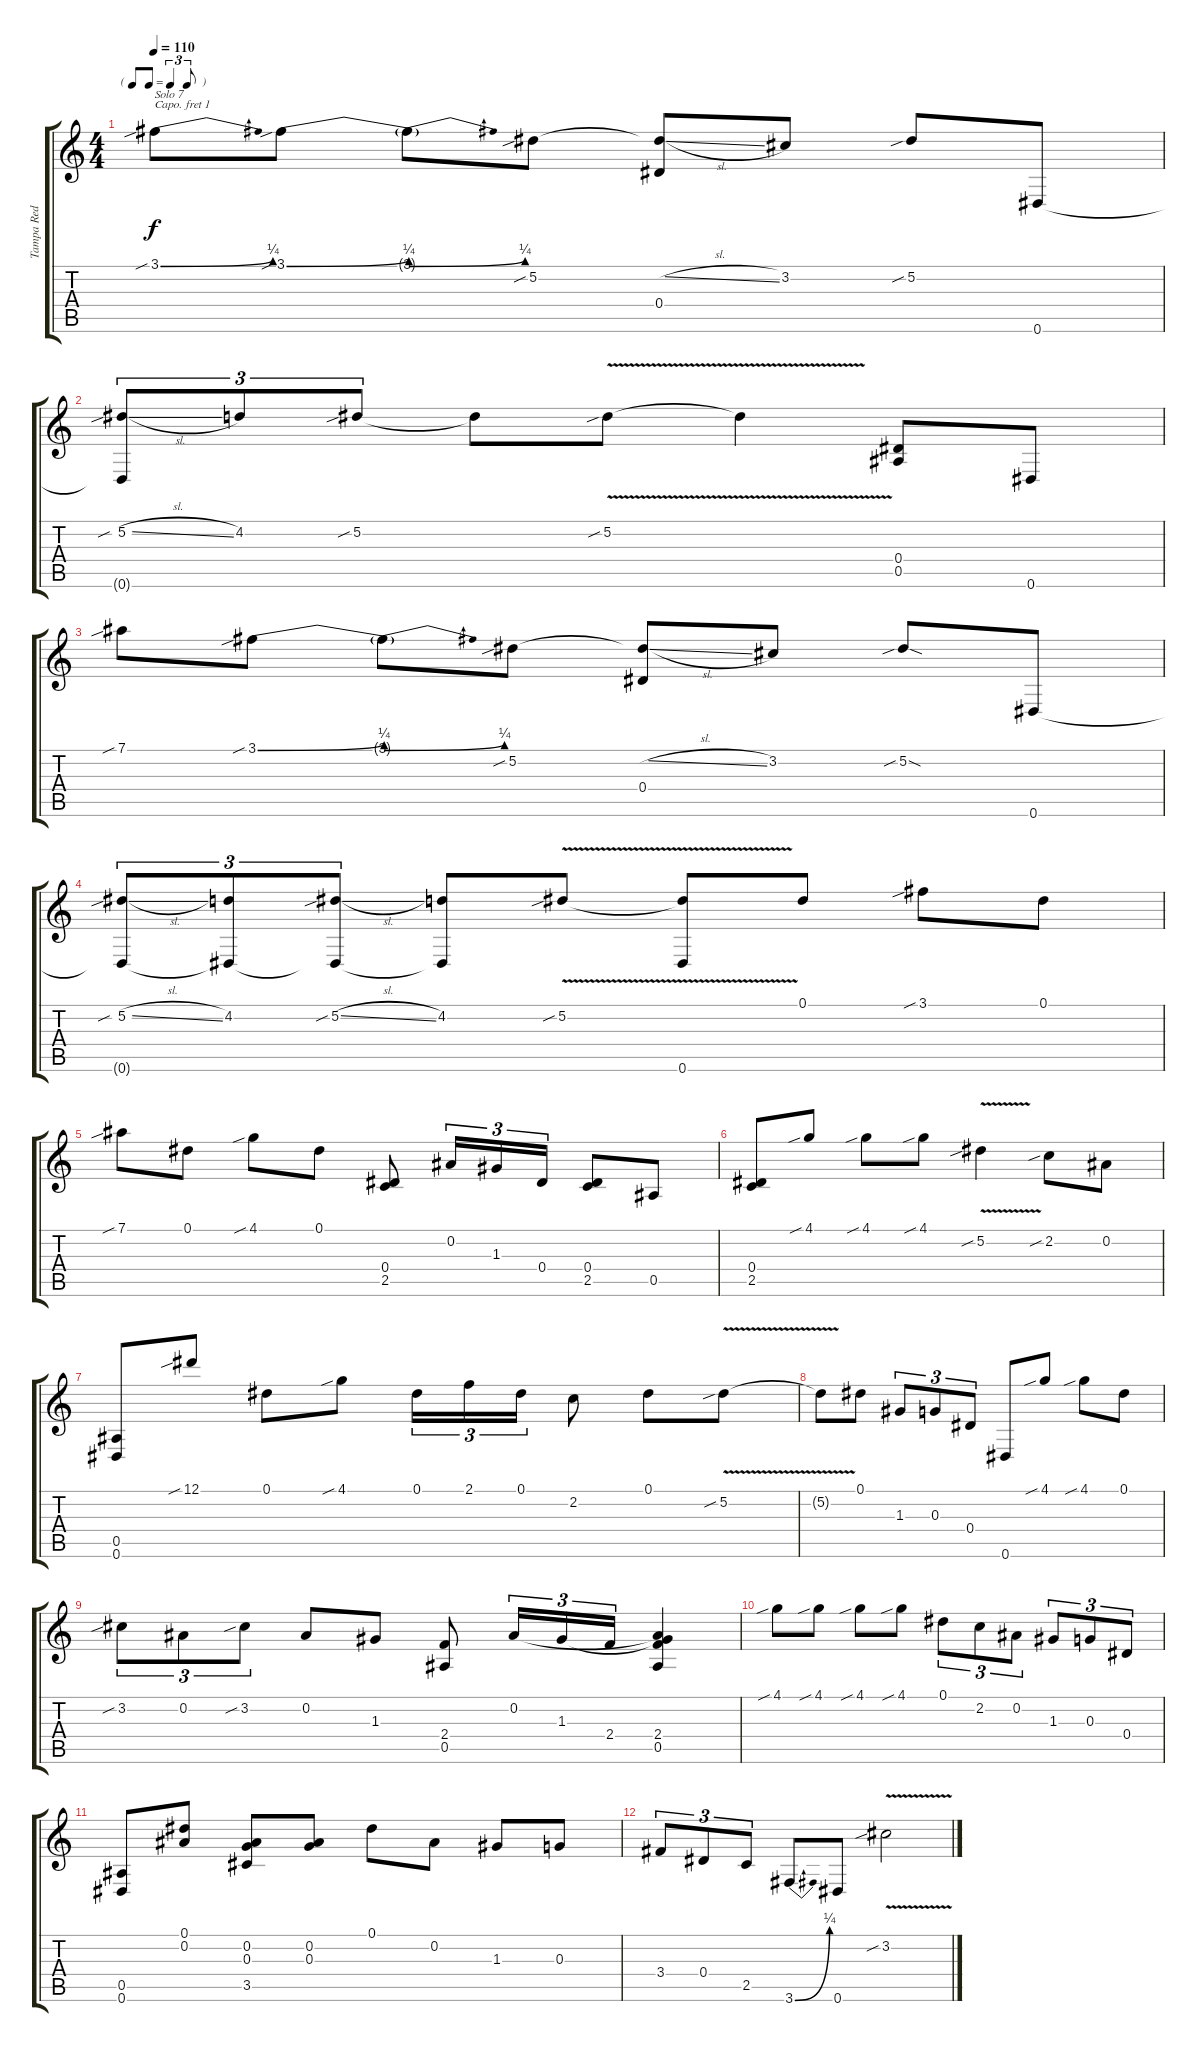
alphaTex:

\track ("Tampa Red" "Tampa Red") {instrument acousticguitarsteel}
\staff {score tabs}
\capo 1
\tuning (D4 A3 Gb3 D3 A2 D2) {hide}
\ts (4 4)
\tf triplet8th
\tempo 110
\clef g2
\ks c
3.1{be (bend 0 0 60 1) sib}.8{txt "Solo 7" dy f} 3.1{be (bend 0 0 60 1) sib}.8 3.1{be (bend 0 0 60 1) t}.8 5.2{sib}.8 (5.2{sl t} 0.4).8 3.2.8 5.2{sib}.8 0.6.8 |
(5.2{sib sl} 0.6{t}).8{tu (3 2)} 4.2.8{tu (3 2)} 5.2{sib}.8{tu (3 2)} 5.2{t}.8 5.2{v sib}.8 5.2{t}.4 (0.4 0.5).8 0.6.8 |
7.1{sib}.8 3.1{be (bend 0 0 60 1) sib}.8 3.1{be (bend 0 0 60 1) t}.8 5.2{sib}.8 (5.2{sl t} 0.4).8 3.2.8 5.2{sib sod}.8 0.6.8 |
(5.2{sib sl} 0.6{t}).8{tu (3 2)} (4.2 0.6{t}).8{tu (3 2)} (5.2{sib sl} 0.6{t}).8{tu (3 2)} (4.2 0.6{t}).8 5.2{v sib}.8 (5.2{t} 0.6).8 0.1.8 3.1{sib}.8 0.1.8 |
7.1{sib}.8 0.1.8 4.1{sib}.8 0.1.8 (0.4 2.5).8 0.2.16{tu (3 2)} 1.3.16{tu (3 2)} 0.4.16{tu (3 2)} (0.4 2.5).8 0.5.8 |
(0.4 2.5).8 4.1{sib}.8 4.1{sib}.8 4.1{sib}.8 5.2{v sib}.4 2.2{sib}.8 0.2.8 |
(0.5 0.6).8 12.1{sib}.8 0.1.8 4.1{sib}.8 0.1.16{tu (3 2)} 2.1.16{tu (3 2)} 0.1.16{tu (3 2)} 2.2.8 0.1.8 5.2{v sib}.8 |
5.2{t}.8 0.1.8 1.3.8{tu (3 2)} 0.3.8{tu (3 2)} 0.4.8{tu (3 2)} 0.6.8 4.1{sib}.8 4.1{sib}.8 0.1.8 |
3.2{sib}.8{tu (3 2)} 0.2.8{tu (3 2)} 3.2{sib}.8{tu (3 2)} 0.2.8 1.3.8 (2.4 0.5).8 0.2.16{tu (3 2)} 1.3.16{tu (3 2)} 2.4.16{tu (3 2)} (0.2{t} 1.3{t} 2.4 0.5).4 |
4.1{sib}.8 4.1{sib}.8 4.1{sib}.8 4.1{sib}.8 0.1.8{tu (3 2)} 2.2.8{tu (3 2)} 0.2.8{tu (3 2)} 1.3.8{tu (3 2)} 0.3.8{tu (3 2)} 0.4.8{tu (3 2)} |
(0.5 0.6).8 (0.1 0.2).8 (0.2 0.3 3.5).8 (0.2 0.3).8 0.1.8 0.2.8 1.3.8 0.3.8 |
3.4.8{tu (3 2)} 0.4.8{tu (3 2)} 2.5.8{tu (3 2)} 3.6{be (bend 0 0 60 1)}.8 0.6.8 3.2{v sib}.2
